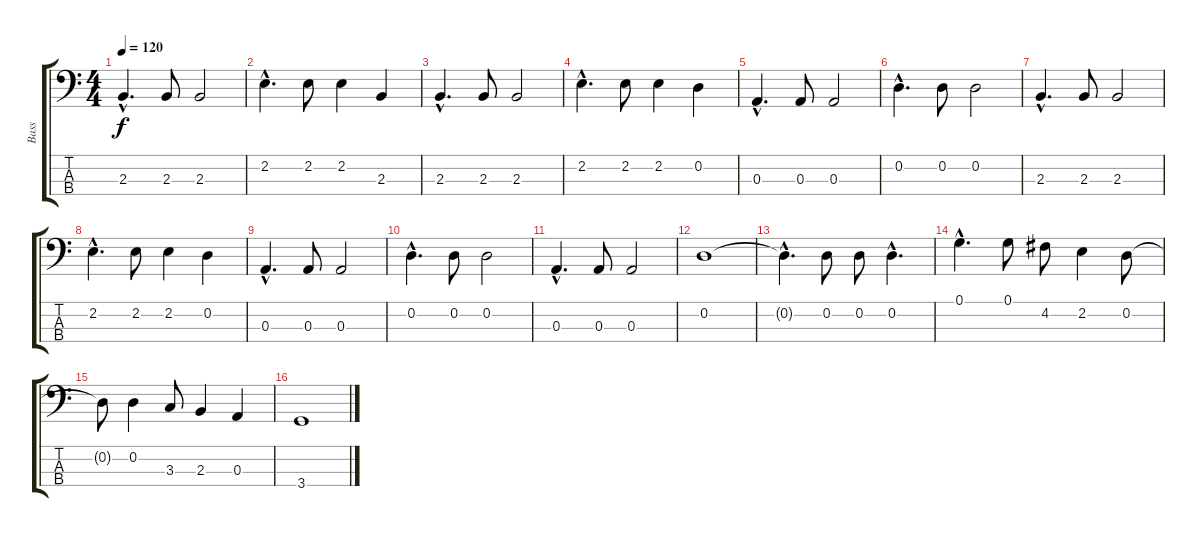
\track ("Bass" "Bass") {instrument electricbassfinger}
\staff {score tabs}
\tuning (G2 D2 A1 E1) {hide}
\ts (4 4)
\tempo 120
\clef f4
\ks c
2.3{hac}.4{d dy f} 2.3.8 2.3.2 |
2.2{hac}.4{d} 2.2.8 2.2.4 2.3.4 |
2.3{hac}.4{d} 2.3.8 2.3.2 |
2.2{hac}.4{d} 2.2.8 2.2.4 0.2.4 |
0.3{hac}.4{d} 0.3.8 0.3.2 |
0.2{hac}.4{d} 0.2.8 0.2.2 |
2.3{hac}.4{d} 2.3.8 2.3.2 |
2.2{hac}.4{d} 2.2.8 2.2.4 0.2.4 |
0.3{hac}.4{d} 0.3.8 0.3.2 |
0.2{hac}.4{d} 0.2.8 0.2.2 |
0.3{hac}.4{d} 0.3.8 0.3.2 |
0.2.1 |
0.2{hac t}.4{d} 0.2.8 0.2.8 0.2{hac}.4{d} |
0.1{hac}.4{d} 0.1.8 4.2.8 2.2.4 0.2.8 |
0.2{t}.8 0.2.4 3.3.8 2.3.4 0.3.4 |
3.4.1
